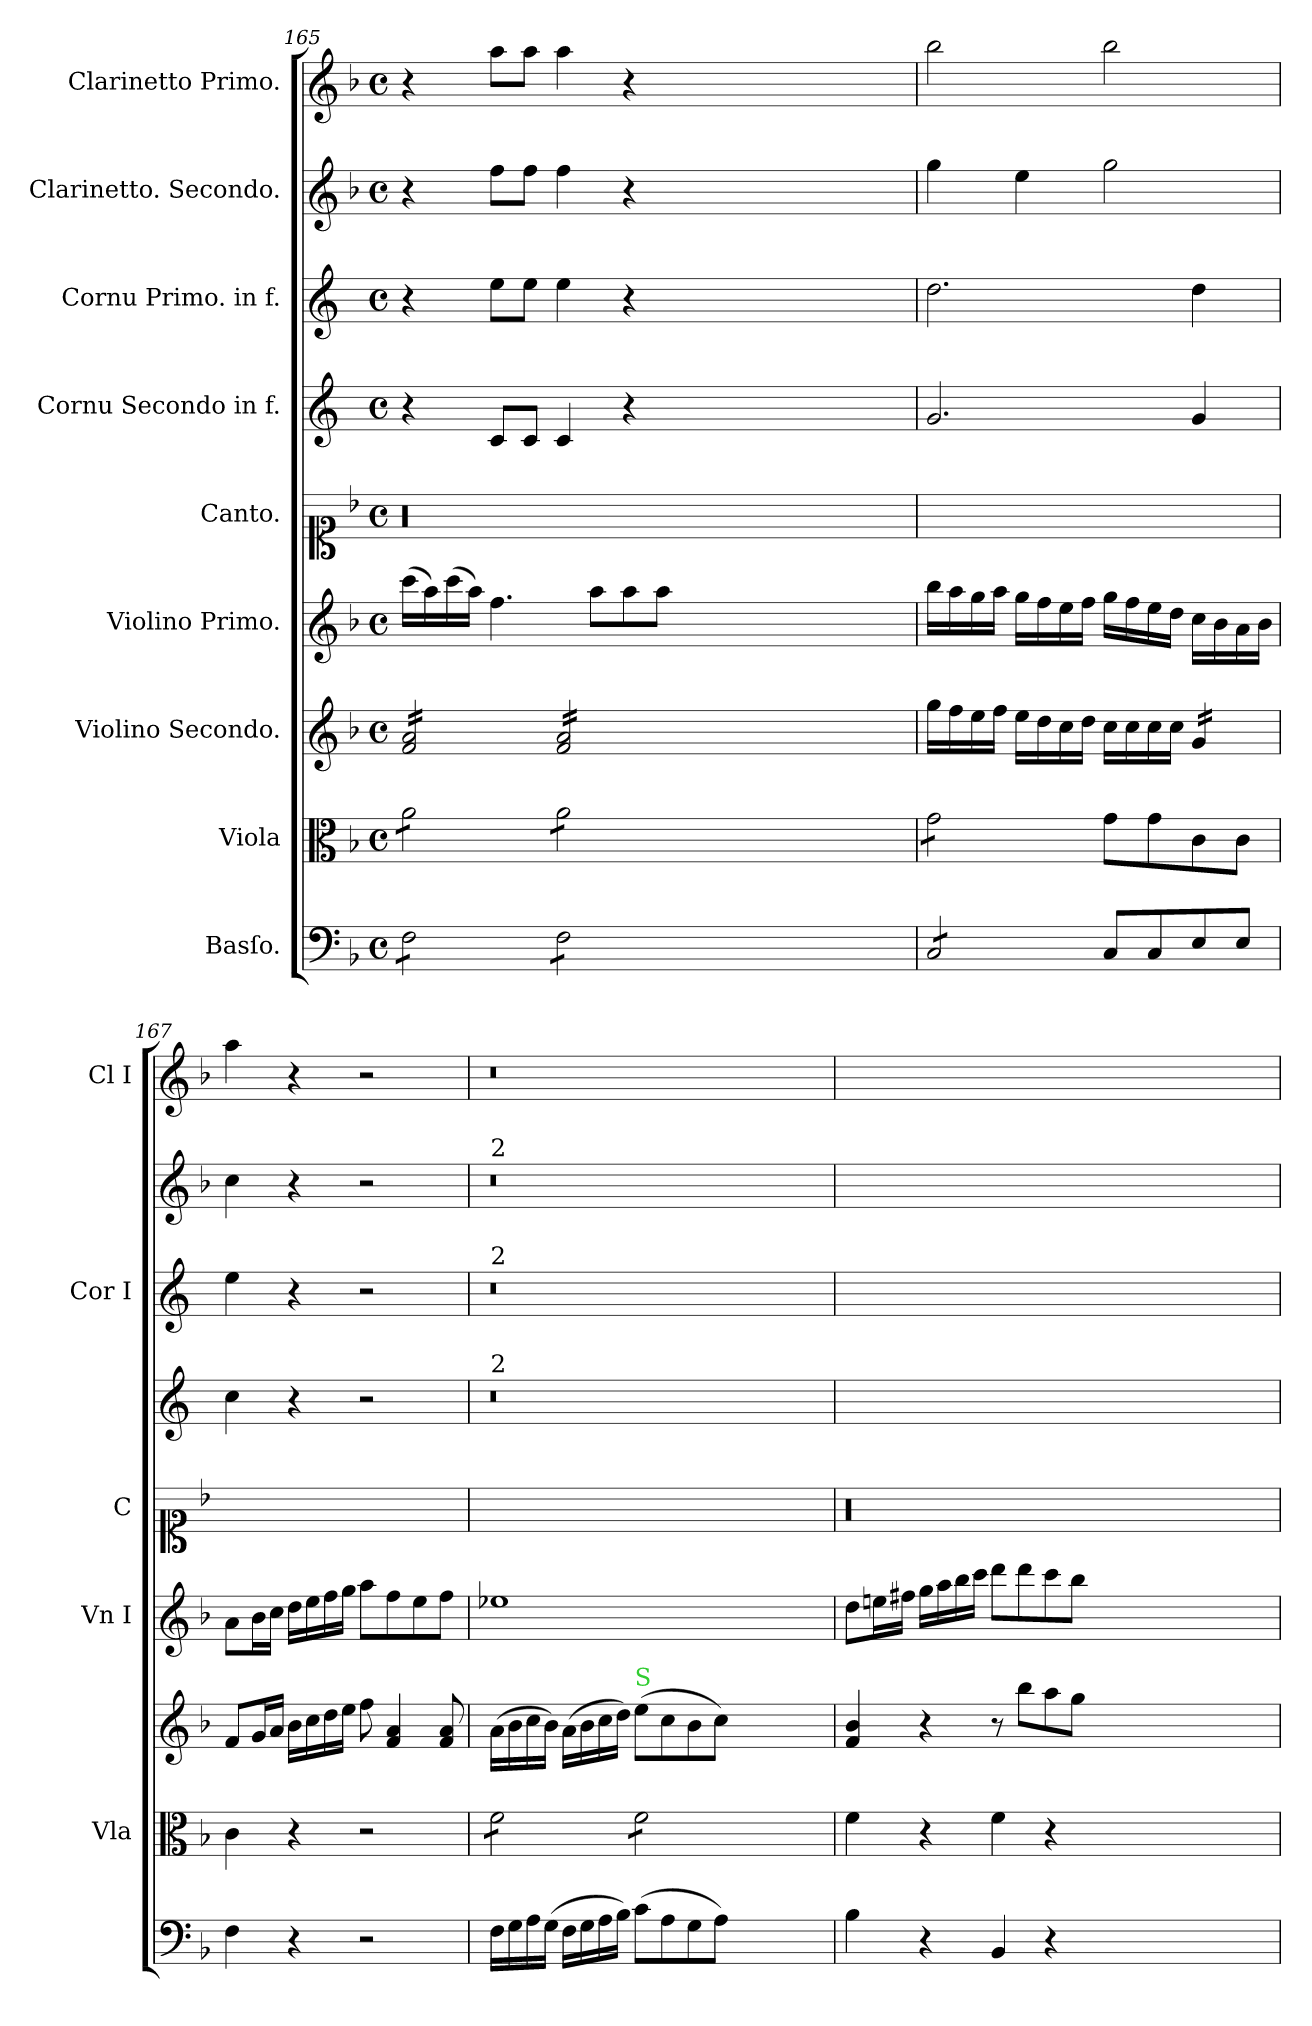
**kern	**kern	**kern	**kern	**kern	**kern	**kern	**kern	**kern
*part9	*part8	*part7	*part6	*part5	*part4	*part3	*part2	*part1
*staff9	*staff8	*staff7	*staff6	*staff5	*staff4	*staff3	*staff2	*staff1
*I"Basſo.	*I"Viola	*I"Violino Secondo.	*I"Violino Primo.	*I"Canto.	*I"Cornu Secondo in f.	*I"Cornu Primo. in f.	*I"Clarinetto. Secondo.	*I"Clarinetto Primo.
*	*I'Vla	*	*I'Vn I	*I'C	*	*I'Cor I	*	*I'Cl I
*clefF4	*clefC3	*clefG2	*clefG2	*clefC1	*clefG2	*clefG2	*clefG2	*clefG2
*	*	*	*	*	*ITrd4c7	*ITrd4c7	*	*
*k[b-]	*k[b-]	*k[b-]	*k[b-]	*k[b-]	*k[b-]	*k[b-]	*k[b-]	*k[b-]
*F:	*F:	*F:	*F:	*F:	*	*	*F:	*F:
*M4/4	*M4/4	*M4/4	*M4/4	*M4/4	*M4/4	*M4/4	*M4/4	*M4/4
*met(c)	*met(c)	*met(c)	*met(c)	*met(c)	*met(c)	*met(c)	*met(c)	*met(c)
=165	=165	=165	=165	=165	=165	=165	=165	=165
*tremolo	*	*	*	*	*	*	*	*
*	*tremolo	*	*	*	*	*	*	*
*	*	*tremolo	*	*	*	*	*	*
8F\L	8a\L	16f/ 16a/LL	(16ccc\LL	00r	4r	4r	4r	4r
.	.	16f/ 16a/	16aa\)	.	.	.	.	.
8F\	8a\	16f/ 16a/	(16ccc\	.	.	.	.	.
.	.	16f/ 16a/	16aa\JJ)	.	.	.	.	.
8F\	8a\	16f/ 16a/	4.ff\	.	8F/L	8a\L	8ff\L	8aa\L
.	.	16f/ 16a/	.	.	.	.	.	.
8F\J	8a\J	16f/ 16a/	.	.	8F/J	8a\J	8ff\J	8aa\J
.	.	16f/ 16a/JJ	.	.	.	.	.	.
8F\L	8a\L	16f/ 16a/LL	.	.	4F/	4a\	4ff\	4aa\
.	.	16f/ 16a/	.	.	.	.	.	.
8F\	8a\	16f/ 16a/	8aa\L	.	.	.	.	.
.	.	16f/ 16a/	.	.	.	.	.	.
8F\	8a\	16f/ 16a/	8aa\	.	4r	4r	4r	4r
.	.	16f/ 16a/	.	.	.	.	.	.
8F\J	8a\J	16f/ 16a/	8aa\J	.	.	.	.	.
.	.	16f/ 16a/JJ	.	.	.	.	.	.
*	*	*Xtremolo	*	*	*	*	*	*
0.ryy	0.ryy	0.ryy	0.ryy	.	0.ryy	0.ryy	0.ryy	0.ryy
=166	=166	=166	=166	=166	=166	=166	=166	=166
8C/L	8g\L	16gg\LL	16bb-\LL	1ryy	2.c/	2.g\	4gg\	2bb-\
.	.	16ff\	16aa\	.	.	.	.	.
8C/	8g\	16ee\	16gg\	.	.	.	.	.
.	.	16ff\JJ	16aa\JJ	.	.	.	.	.
8C/	8g\	16ee\LL	16gg\LL	.	.	.	4ee\	.
.	.	16dd\	16ff\	.	.	.	.	.
8C/J	8g\J	16cc\	16ee\	.	.	.	.	.
*	*Xtremolo	*	*	*	*	*	*	*
*Xtremolo	*	*	*	*	*	*	*	*
.	.	16dd\JJ	16ff\JJ	.	.	.	.	.
8C/L	8g\L	16cc\LL	16gg\LL	.	.	.	2gg\	2bb-\
.	.	16cc\	16ff\	.	.	.	.	.
8C/	8g\	16cc\	16ee\	.	.	.	.	.
.	.	16cc\JJ	16dd\JJ	.	.	.	.	.
*	*	*tremolo	*	*	*	*	*	*
8E/	8c\	16g/LL	16cc\LL	.	4c/	4g\	.	.
.	.	16g/	16b-\	.	.	.	.	.
8E/J	8c\J	16g/	16a\	.	.	.	.	.
.	.	16g/JJ	16b-\JJ	.	.	.	.	.
*	*	*Xtremolo	*	*	*	*	*	*
=167	=167	=167	=167	=167	=167	=167	=167	=167
4F\	4c\	8f/L	8a\L	1ryy	4f\	4a\	4cc\	4aa\
.	.	16g/L	16b-\L	.	.	.	.	.
.	.	16a/JJ	16cc\JJ	.	.	.	.	.
4r	4r	16b-\LL	16dd\LL	.	4r	4r	4r	4r
.	.	16cc\	16ee\	.	.	.	.	.
.	.	16dd\	16ff\	.	.	.	.	.
.	.	16ee\JJ	16gg\JJ	.	.	.	.	.
2r	2r	8ff\	8aa\L	.	2r	2r	2r	2r
.	.	4f/ 4a/	8ff\	.	.	.	.	.
.	.	.	8ee\	.	.	.	.	.
.	.	8f/ 8a/	8ff\J	.	.	.	.	.
=168	=168	=168	=168	=168	=168	=168	=168	=168
!	!	!	!	!	!	!	!LO:TX:a:t=2	!
!	!	!	!	!	!	!LO:TX:a:t=2	!	!
!	!	!	!	!	!LO:TX:a:t=2	!	!	!
*	*tremolo	*	*	*	*	*	*	*
16F\LL	8f\L	(16a\LL	1ee-X	0ryy	0r	0r	0r	0r
16G\	.	16b-\	.	.	.	.	.	.
16A\	8f\	16cc\	.	.	.	.	.	.
(16G\JJ	.	16b-\JJ)	.	.	.	.	.	.
16F\LL	8f\	(16a\LL	.	.	.	.	.	.
16G\	.	16b-\	.	.	.	.	.	.
16A\	8f\J	16cc\	.	.	.	.	.	.
16B-\JJ)	.	16dd\JJ)	.	.	.	.	.	.
!	!	!LO:TX:a:color=limegreen:t=S	!	!	!	!	!	!
(8c\L	8f\L	(8ee\L	.	.	.	.	.	.
8A\	8f\	8cc\	.	.	.	.	.	.
8G\	8f\	8b-\	.	.	.	.	.	.
8A\J)	8f\J	8cc\J)	.	.	.	.	.	.
*	*Xtremolo	*	*	*	*	*	*	*
1ryy	1ryy	1ryy	1ryy	.	.	.	.	.
=169	=169	=169	=169	=169	=169	=169	=169	=169
4B-\	4f\	4f/ 4b-/	8dd\L	00r	00ryy	00ryy	00ryy	00ryy
.	.	.	16een\L	.	.	.	.	.
.	.	.	16ff#X\JJ	.	.	.	.	.
4r	4r	4r	16gg\LL	.	.	.	.	.
.	.	.	16aa\	.	.	.	.	.
.	.	.	16bb-\	.	.	.	.	.
.	.	.	16ccc\JJ	.	.	.	.	.
4BB-/	4f\	8r	8ddd\L	.	.	.	.	.
.	.	8bb-\L	8ddd\	.	.	.	.	.
4r	4r	8aa\	8ccc\	.	.	.	.	.
.	.	8gg\J	8bb-\J	.	.	.	.	.
0.ryy	0.ryy	0.ryy	0.ryy	.	.	.	.	.
=	=	=	=	=	=	=	=	=
*-	*-	*-	*-	*-	*-	*-	*-	*-
